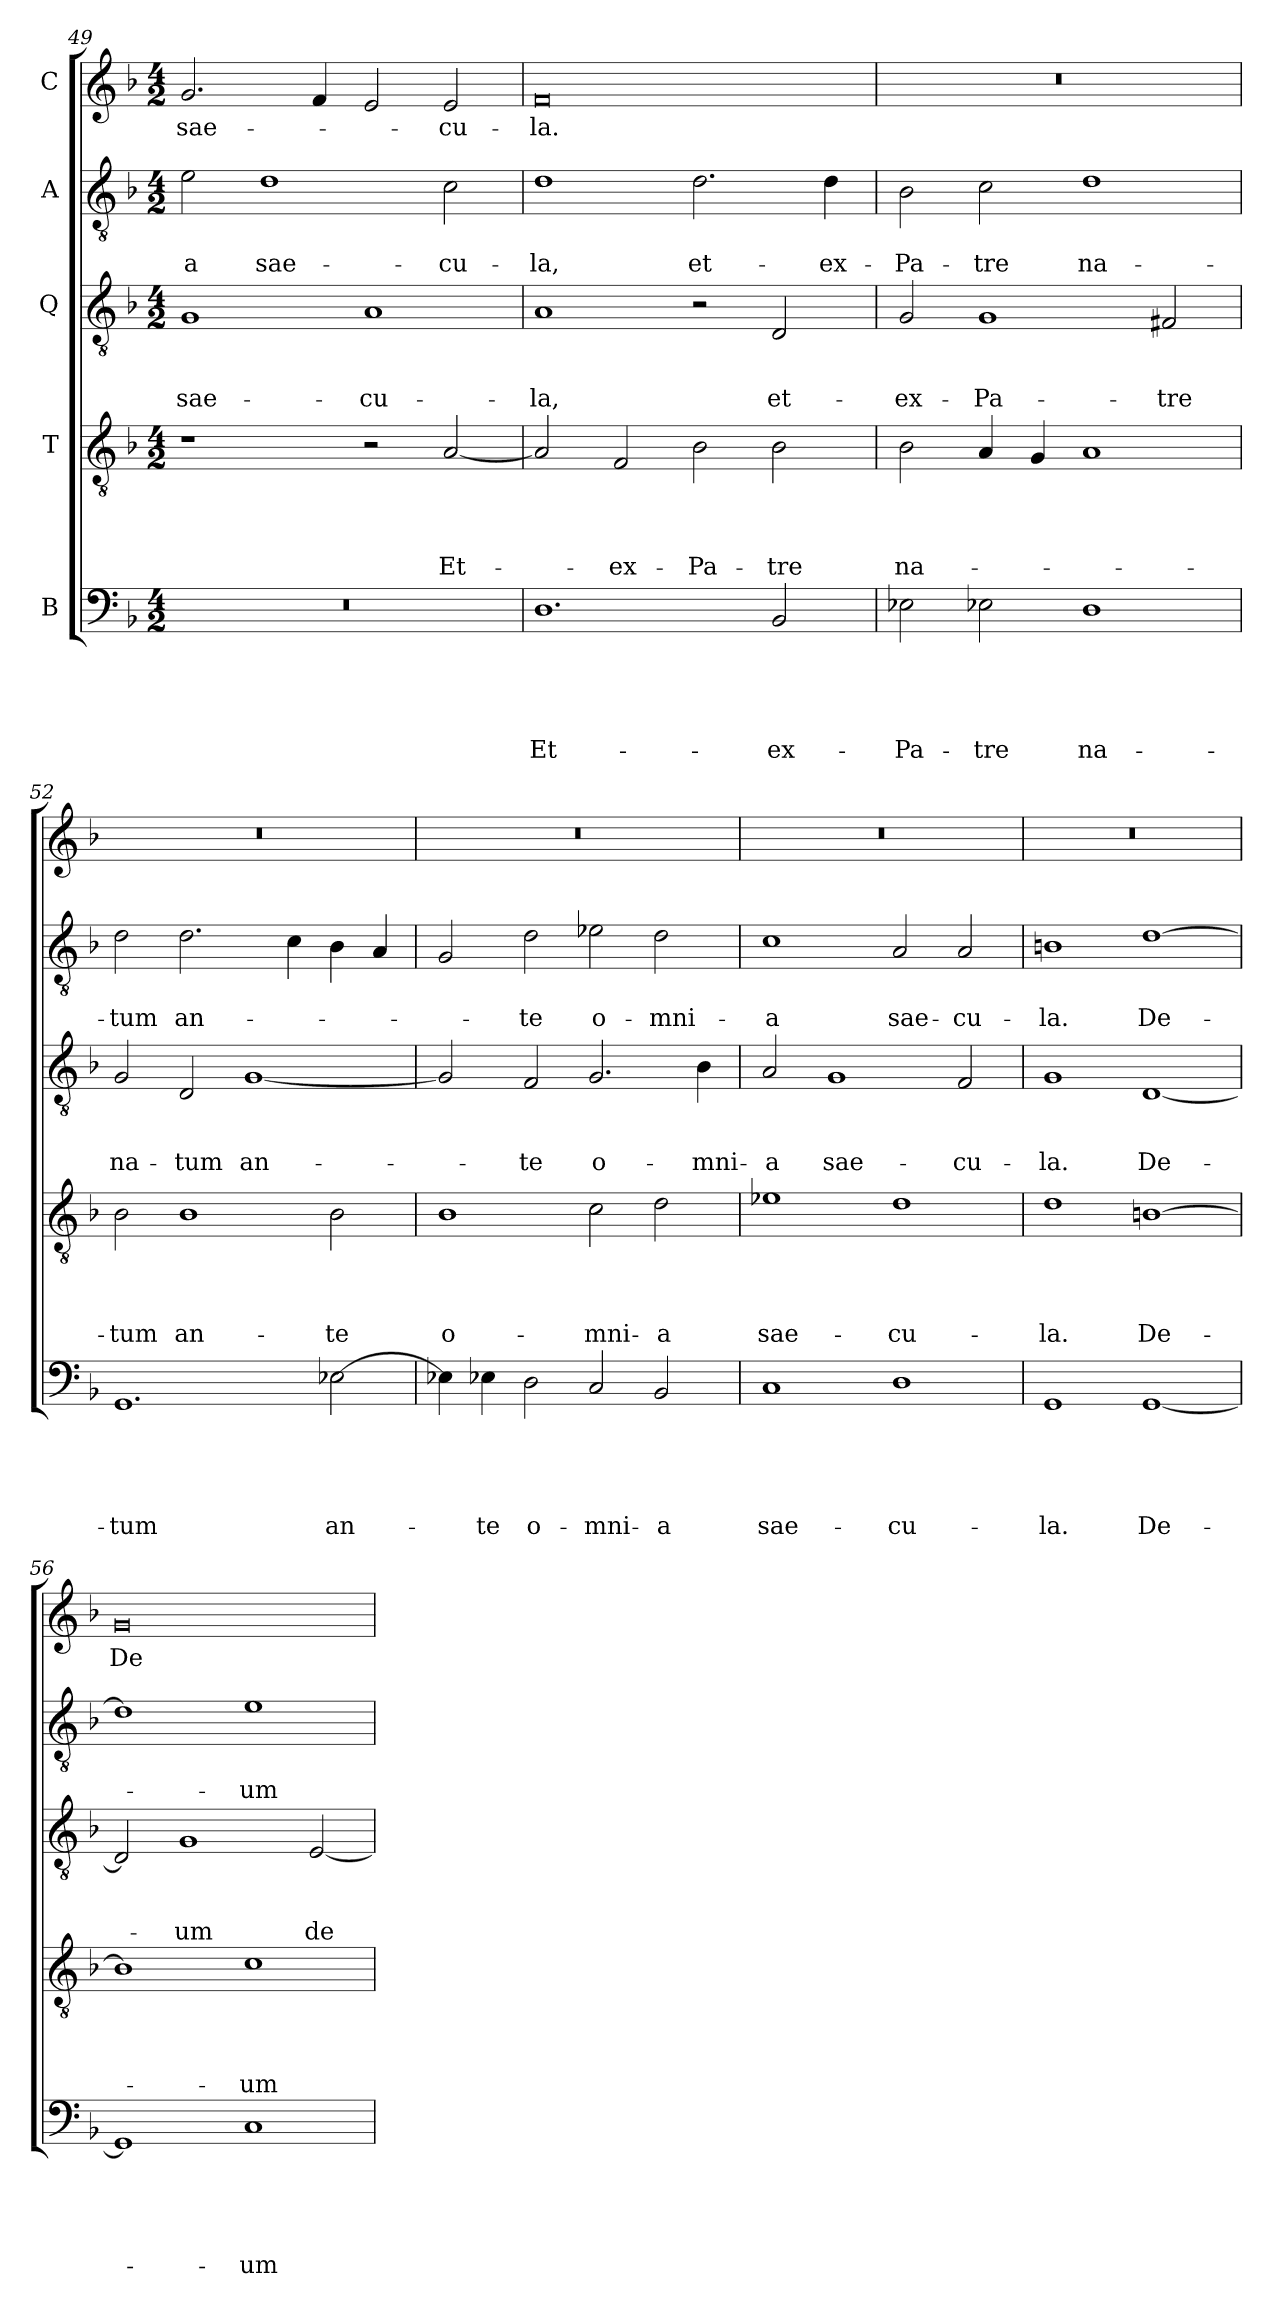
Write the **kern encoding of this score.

**kern	**text	**text	**text	**text	**text	**kern	**text	**text	**text	**text	**kern	**text	**text	**text	**kern	**text	**text	**kern	**text
*part5	*part5	*part5	*part5	*part5	*part5	*part4	*part4	*part4	*part4	*part4	*part3	*part3	*part3	*part3	*part2	*part2	*part2	*part1	*part1
*staff5	*staff5	*staff5	*staff5	*staff5	*staff5	*staff4	*staff4	*staff4	*staff4	*staff4	*staff3	*staff3	*staff3	*staff3	*staff2	*staff2	*staff2	*staff1	*staff1
*I"B	*	*	*	*	*	*I"T	*	*	*	*	*I"Q	*	*	*	*I"A	*	*	*I"C	*
*clefF4	*	*	*	*	*	*clefGv2	*	*	*	*	*clefGv2	*	*	*	*clefGv2	*	*	*clefG2	*
*k[b-]	*	*	*	*	*	*k[b-]	*	*	*	*	*k[b-]	*	*	*	*k[b-]	*	*	*k[b-]	*
*M4/2	*	*	*	*	*	*M4/2	*	*	*	*	*M4/2	*	*	*	*M4/2	*	*	*M4/2	*
=49	=49	=49	=49	=49	=49	=49	=49	=49	=49	=49	=49	=49	=49	=49	=49	=49	=49	=49	=49
0r	.	.	.	.	.	1r	.	.	.	.	1G/	.	.	sae-	2e\	.	-a	2.g/	sae-
.	.	.	.	.	.	.	.	.	.	.	.	.	.	.	1d\	.	sae-	.	.
.	.	.	.	.	.	.	.	.	.	.	.	.	.	.	.	.	.	4f/	.
.	.	.	.	.	.	2r	.	.	.	.	1A/	.	.	-cu-	.	.	.	2e/	.
.	.	.	.	.	.	[2A/	.	.	.	Et-	.	.	.	.	2c\	.	-cu-	2e/	-cu-
=50	=50	=50	=50	=50	=50	=50	=50	=50	=50	=50	=50	=50	=50	=50	=50	=50	=50	=50	=50
1.D\	.	.	.	.	Et-	2A/]	.	.	.	.	1A/	.	.	-la,	1d\	.	-la,	0f/	-la.
.	.	.	.	.	.	2F/	.	.	.	ex-	.	.	.	.	.	.	.	.	.
.	.	.	.	.	.	2B-\	.	.	.	Pa-	2r	.	.	.	2.d\	.	et-	.	.
2BB-/	.	.	.	.	ex-	2B-\	.	.	.	-tre	2D/	.	.	et-	.	.	.	.	.
.	.	.	.	.	.	.	.	.	.	.	.	.	.	.	4d\	.	ex-	.	.
=51	=51	=51	=51	=51	=51	=51	=51	=51	=51	=51	=51	=51	=51	=51	=51	=51	=51	=51	=51
2E-X\	.	.	.	.	Pa-	2B-\	.	.	.	na-	2G/	.	.	ex-	2B-\	.	Pa-	0r	.
2E-X\	.	.	.	.	-tre	4A/	.	.	.	.	1G/	.	.	Pa-	2c\	.	-tre	.	.
.	.	.	.	.	.	4G/	.	.	.	.	.	.	.	.	.	.	.	.	.
1D\	.	.	.	.	na-	1A/	.	.	.	.	.	.	.	.	1d\	.	na-	.	.
.	.	.	.	.	.	.	.	.	.	.	2F#X/	.	.	-tre	.	.	.	.	.
=52	=52	=52	=52	=52	=52	=52	=52	=52	=52	=52	=52	=52	=52	=52	=52	=52	=52	=52	=52
1.GG/	.	.	.	.	-tum	2B-\	.	.	.	-tum	2G/	.	.	na-	2d\	.	-tum	0r	.
.	.	.	.	.	.	1B-\	.	.	.	an-	2D/	.	.	-tum	2.d\	.	an-	.	.
.	.	.	.	.	.	.	.	.	.	.	[1G/	.	.	an-	.	.	.	.	.
.	.	.	.	.	.	.	.	.	.	.	.	.	.	.	4c\	.	.	.	.
[2E-X\	.	.	.	.	an-	2B-\	.	.	.	-te	.	.	.	.	4B-\	.	.	.	.
.	.	.	.	.	.	.	.	.	.	.	.	.	.	.	4A/	.	.	.	.
=53	=53	=53	=53	=53	=53	=53	=53	=53	=53	=53	=53	=53	=53	=53	=53	=53	=53	=53	=53
4E-X\]	.	.	.	.	.	1B-\	.	.	.	o-	2G/]	.	.	.	2G/	.	.	0r	.
4E-X\	.	.	.	.	-te	.	.	.	.	.	.	.	.	.	.	.	.	.	.
2D\	.	.	.	.	o-	.	.	.	.	.	2F/	.	.	-te	2d\	.	-te	.	.
2C/	.	.	.	.	-mni-	2c\	.	.	.	-mni-	2.G/	.	.	o-	2e-X\	.	o-	.	.
2BB-/	.	.	.	.	-a	2d\	.	.	.	-a	.	.	.	.	2d\	.	-mni-	.	.
.	.	.	.	.	.	.	.	.	.	.	4B-\	.	.	-mni-	.	.	.	.	.
=54	=54	=54	=54	=54	=54	=54	=54	=54	=54	=54	=54	=54	=54	=54	=54	=54	=54	=54	=54
1C/	.	.	.	.	sae-	1e-X\	.	.	.	sae-	2A/	.	.	-a	1c\	.	-a	0r	.
.	.	.	.	.	.	.	.	.	.	.	1G/	.	.	sae-	.	.	.	.	.
1D\	.	.	.	.	-cu-	1d\	.	.	.	-cu-	.	.	.	.	2A/	.	sae-	.	.
.	.	.	.	.	.	.	.	.	.	.	2F/	.	.	-cu-	2A/	.	-cu-	.	.
=55	=55	=55	=55	=55	=55	=55	=55	=55	=55	=55	=55	=55	=55	=55	=55	=55	=55	=55	=55
1GG/	.	.	.	.	-la.	1d\	.	.	.	-la.	1G/	.	.	-la.	1Bn\	.	-la.	0r	.
[1GG/	.	.	.	.	De-	[1Bn\	.	.	.	De-	[1D/	.	.	De-	[1d\	.	De-	.	.
=56	=56	=56	=56	=56	=56	=56	=56	=56	=56	=56	=56	=56	=56	=56	=56	=56	=56	=56	=56
1GG/]	.	.	.	.	.	1Bn\]	.	.	.	.	2D/]	.	.	.	1d\]	.	.	0g/	De-
.	.	.	.	.	.	.	.	.	.	.	1G/	.	.	-um	.	.	.	.	.
1C/	.	.	.	.	-um	1c\	.	.	.	-um	.	.	.	.	1e\	.	-um	.	.
.	.	.	.	.	.	.	.	.	.	.	[2E/	.	.	de-	.	.	.	.	.
=	=	=	=	=	=	=	=	=	=	=	=	=	=	=	=	=	=	=	=
*-	*-	*-	*-	*-	*-	*-	*-	*-	*-	*-	*-	*-	*-	*-	*-	*-	*-	*-	*-
